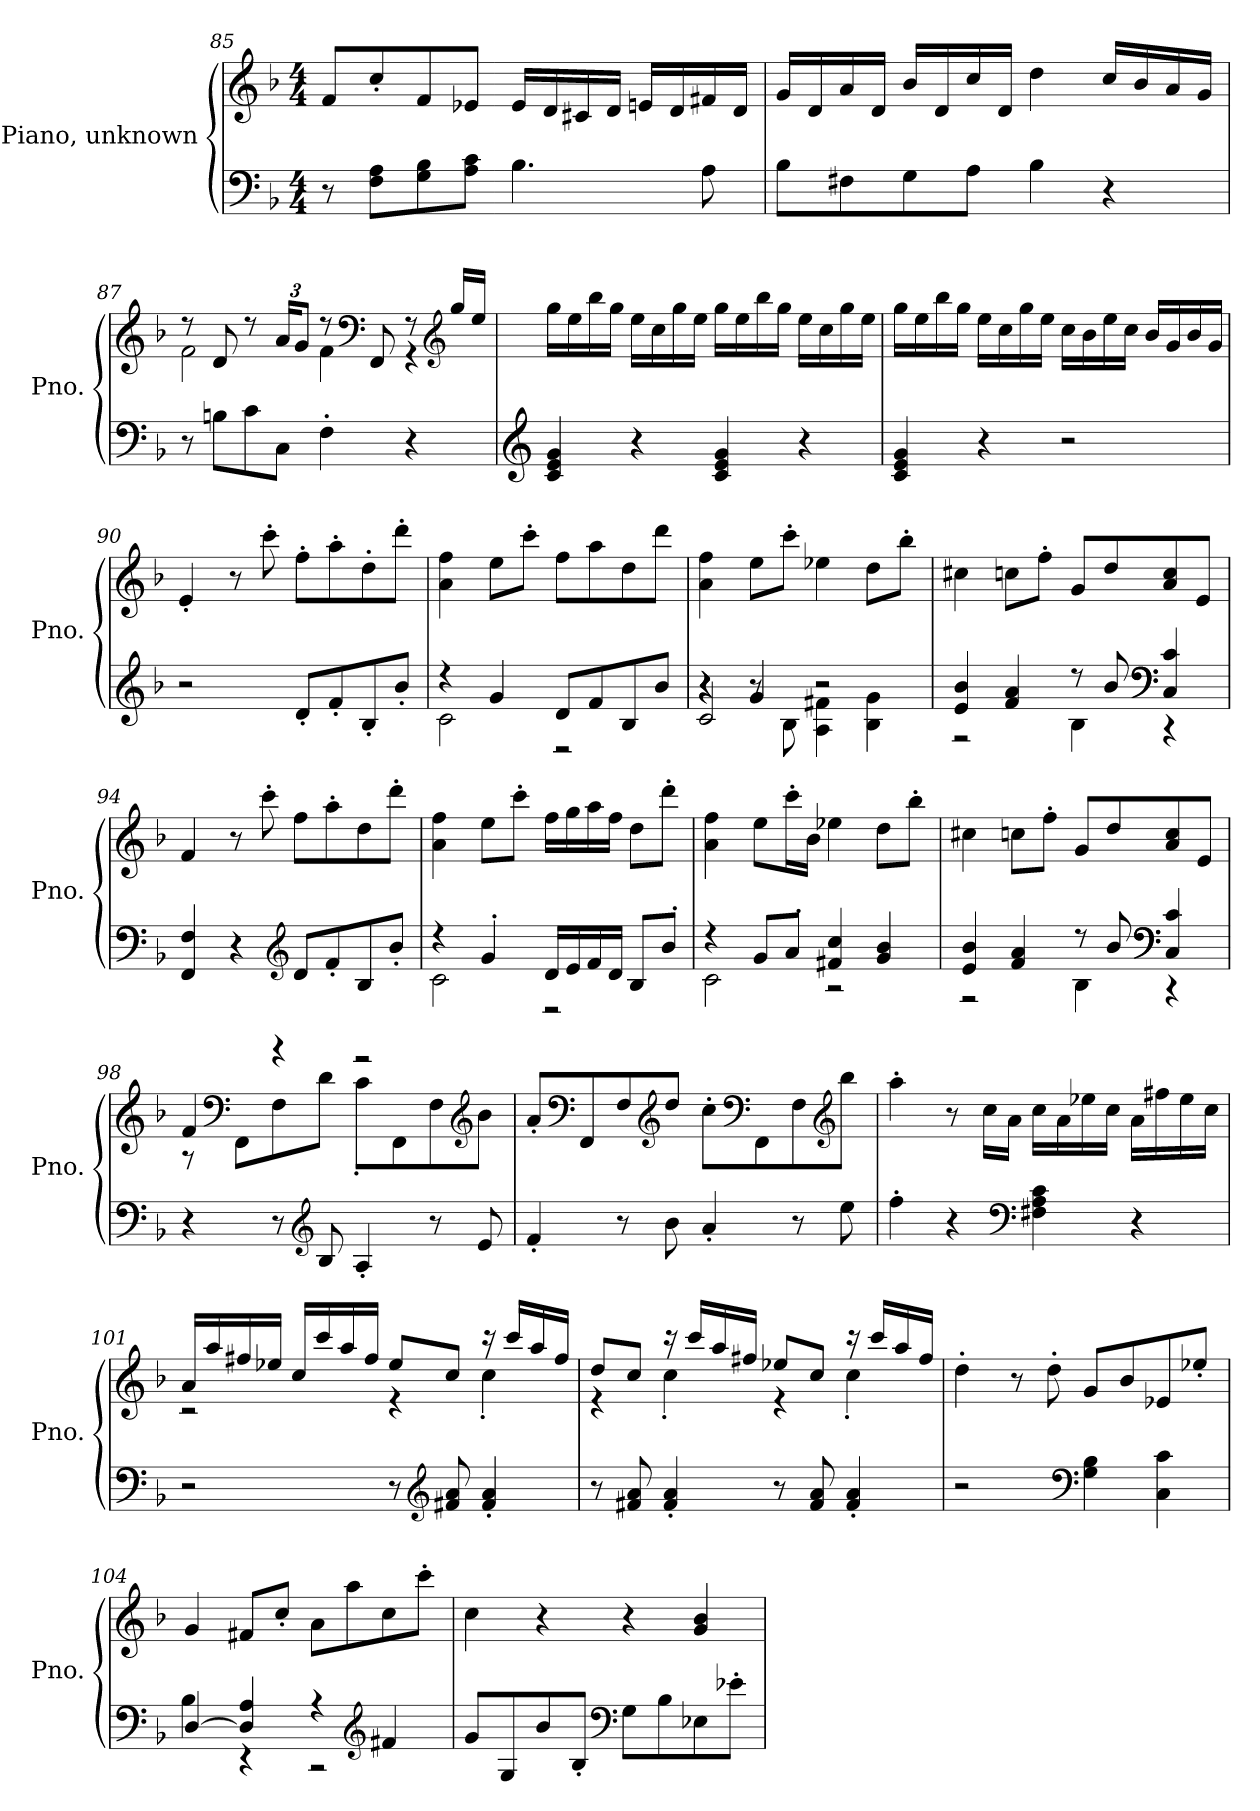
**kern	**kern
*part1	*part1
*staff2	*staff1
*I"Piano, unknown	*
*I'Pno.	*
*clefF4	*clefG2
*k[b-]	*k[b-]
*M4/4	*M4/4
=85	=85
8r	8f/L
8F\ 8A\L	8cc'/
8G\ 8B-\	8f/
8A\ 8c\J	8e-X/J
4.B-\	16e-/LL
.	16d/
.	16c#X/
.	16d/JJ
.	16en/LL
.	16d/
8A\	16f#X/
.	16d/JJ
=86	=86
8B-\L	16g/LL
.	16d/
8F#X\	16a/
.	16d/JJ
8G\	16b-/LL
.	16d/
8A\J	16cc/
.	16d/JJ
4B-\	4dd\
4r	16cc/LL
.	16b-/
.	16a/
.	16g/JJ
!!LO:LB:g=z
=87	=87
*	*^
8r	8r	2f\
8Bn\L	8d/	.
8c\	8r	.
*	*Xbrackettup	*
8C\J	24a/KL	.
.	12g/J	.
4F'\	8r	4f\
*	*clefF4	*
.	8FF/	.
4r	8r	4r
*	*clefG2	*
.	16gg/LL	.
.	16ee/JJ	.
*	*v	*v
=88	=88
*clefG2	*
4c/ 4e/ 4g/	16gg\LL
.	16ee\
.	16bb-\
.	16gg\JJ
4r	16ee\LL
.	16cc\
.	16gg\
.	16ee\JJ
4c/ 4e/ 4g/	16gg\LL
.	16ee\
.	16bb-\
.	16gg\JJ
4r	16ee\LL
.	16cc\
.	16gg\
.	16ee\JJ
!!LO:PB:g=z
=89	=89
4c/ 4e/ 4g/	16gg\LL
.	16ee\
.	16bb-\
.	16gg\JJ
4r	16ee\LL
.	16cc\
.	16gg\
.	16ee\JJ
2r	16cc\LL
.	16b-\
.	16ee\
.	16cc\JJ
.	16b-/LL
.	16g/
.	16b-/
.	16g/JJ
=90	=90
2r	4e'/
.	8r
.	8ccc'\
8d'/L	8ff'\L
8f'/	8aa'\
8B-'/	8dd'\
8b-'/J	8ddd'\J
=91	=91
*^	*
4r	2c\	4a\ 4ff\
4g/	.	8ee\L
.	.	8ccc'\J
8d/L	2r	8ff\L
8f/	.	8aa\
8B-/	.	8dd\
8b-/J	.	8ddd\J
=92	=92	=92
*	*^	*
4r	4r	2c/	4a\ 4ff\
4g/	8r	.	8ee\L
.	8B-\	.	8ccc'\J
2r	4A\ 4f#X\	2r	4ee-X\
.	4B-\ 4g\	.	8dd\L
.	.	.	8bb-'\J
*	*v	*v	*
!!LO:LB:g=z
=93	=93	=93
4e/ 4b-/	2r	4cc#X\
4f/ 4a/	.	8ccn\L
.	.	8ff'\J
8r	4B-\	8g/L
8b-/	.	8dd/
*clefF4	*	*
4C/ 4c/	4r	8a/ 8cc/
.	.	8e/J
*v	*v	*
=94	=94
4FF/ 4F/	4f/
4r	8r
.	8ccc'\
*clefG2	*
8d/L	8ff\L
8f'/	8aa'\
8B-/	8dd\
8b-'/J	8ddd'\J
=95	=95
*^	*
4r	2c\	4a\ 4ff\
4g'/	.	8ee\L
.	.	8ccc'\J
16d/LL	2r	16ff\LL
16e/	.	16gg\
16f/	.	16aa\
16d/JJ	.	16ff\JJ
8B-/L	.	8dd\L
8b-'/J	.	8ddd'\J
=96	=96	=96
4r	2c\	4a\ 4ff\
8g/L	.	8ee\L
8a'/J	.	16ccc'\L
.	.	16b-\JJ
4f#X/ 4cc/	2r	4ee-X\
4g/ 4b-/	.	8dd\L
.	.	8bb-'\J
!!LO:LB:g=z
=97	=97	=97
4e/ 4b-/	2r	4cc#X\
4f/ 4a/	.	8ccn\L
.	.	8ff'\J
8r	4B-\	8g/L
8b-/	.	8dd/
*clefF4	*	*
4C/ 4c/	4r	8a/ 8cc/
.	.	8e/J
*v	*v	*
=98	=98
*	*^
4r	4f/	8r
*	*clefF4	*
.	.	8FF\L
8r	4r	8F\
*clefG2	*	*
8B-/	.	8d\J
4A'/	2r	8c'\L
.	.	8FF\
8r	.	8F\
*	*clefG2	*
8e/	.	8b-\J
*	*v	*v
=99	=99
4f'/	8a'/L
*	*clefF4
.	8FF/
8r	8F/
*	*clefG2
8b-\	8dd/J
4a'/	8cc'\L
*	*clefF4
.	8FF\
8r	8F\
*	*clefG2
8ee\	8bb-\J
!!LO:LB:g=z
=100	=100
4ff'\	4aa'\
4r	8r
.	16cc\LL
.	16a\JJ
*clefF4	*
4F#X\ 4A\ 4c\	16cc\LL
.	16a\
.	16ee-X\
.	16cc\JJ
4r	16a\LL
.	16ff#X\
.	16ee-\
.	16cc\JJ
=101	=101
*	*^
2r	16a/LL	2r
.	16aa/	.
.	16ff#X/	.
.	16ee-X/JJ	.
.	16cc/LL	.
.	16ccc/	.
.	16aa/	.
.	16ff#/JJ	.
8r	8ee-/L	4r
*clefG2	*	*
8f#X/ 8a/	8cc/J	.
4f#/' 4a/'	16r	4cc'\
.	16ccc/LL	.
.	16aa/	.
.	16ff#/JJ	.
!!LO:LB:g=z	!!
=102	=102	=102
8r	8dd/L	4r
8f#X/ 8a/	8cc/J	.
4f#/' 4a/'	16r	4cc'\
.	16ccc/LL	.
.	16aa/	.
.	16ff#X/JJ	.
8r	8ee-X/L	4r
8f#/ 8a/	8cc/J	.
4f#/' 4a/'	16r	4cc'\
.	16ccc/LL	.
.	16aa/	.
.	16ff#/JJ	.
*	*v	*v
=103	=103
2r	4dd'\
.	8r
.	8dd'\
*clefF4	*
4G\ 4B-\	8g/L
.	8b-/
4C\ 4c\	8e-X/
.	8ee-X'/J
=104	=104
*^	*
[4D/	4B-\	4g/
4D/] 4A/	4r	8f#X/L
.	.	8cc'/J
4r	2r	8a\L
.	.	8aa\
*clefG2	*	*
4f#X/	.	8cc\
.	.	8ccc'\J
*v	*v	*
!!LO:LB:g=z
=105	=105
8g/L	4cc\
8G/	.
8b-/	4r
8B-'/J	.
*clefF4	*
8G\L	4r
8B-\	.
8E-X\	4g/ 4b-/
8e-X'\J	.
=	=
*-	*-
